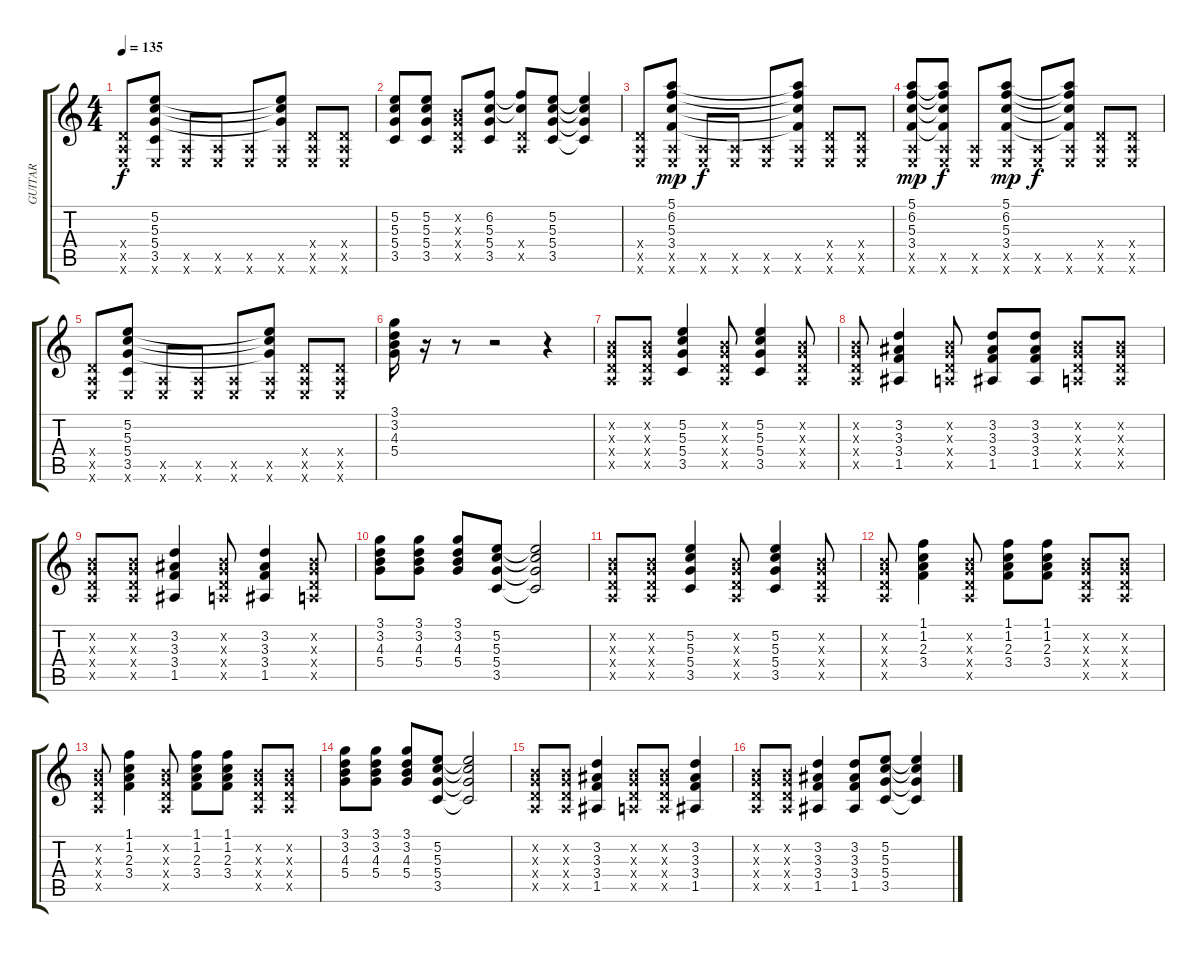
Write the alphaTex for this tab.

\track ("GUITAR" "GUITAR") {instrument overdrivenguitar}
\staff {score tabs}
\tuning (E4 B3 G3 D3 A2 E2) {hide}
\ts (4 4)
\tempo 135
\clef g2
\ks c
(0.4{x} 0.5{x} 0.6{x}).8{dy f} (5.2 5.3 5.4 3.5 0.6{x}).8 (0.5{x} 0.6{x}).8 (0.5{x} 0.6{x}).8 (0.5{x} 0.6{x}).8 (5.2{t} 5.3{t} 5.4{t} 0.5{x} 0.6{x}).8 (0.4{x} 0.5{x} 0.6{x}).8 (0.4{x} 0.5{x} 0.6{x}).8 |
(5.2 5.3 5.4 3.5).8 (5.2 5.3 5.4 3.5).8 (0.2{x} 0.3{x} 0.4{x} 0.5{x}).8 (6.2 5.3 5.4 3.5).8 (6.2{t} 5.3{t} 0.4{x} 0.5{x}).8 (5.2 5.3 5.4 3.5).8 (5.2{t} 5.3{t} 5.4{t} 3.5{t}).4 |
(0.4{x} 0.5{x} 0.6{x}).8 (5.1 6.2 5.3 3.4 0.5{x} 0.6{x}).8{dy mp} (0.5{x} 0.6{x}).8{dy f} (0.5{x} 0.6{x}).8 (0.5{x} 0.6{x}).8 (5.1{t} 6.2{t} 5.3{t} 3.4{t} 0.5{x} 0.6{x}).8 (0.4{x} 0.5{x} 0.6{x}).8 (0.4{x} 0.5{x} 0.6{x}).8 |
(5.1 6.2 5.3 3.4 0.5{x} 0.6{x}).8{dy mp} (5.1{t} 6.2{t} 5.3{t} 3.4{t} 0.5{x} 0.6{x}).8{dy f} (0.5{x} 0.6{x}).8 (5.1 6.2 5.3 3.4 0.5{x} 0.6{x}).8{dy mp} (0.5{x} 0.6{x}).8{dy f} (5.1{t} 6.2{t} 5.3{t} 3.4{t} 0.5{x} 0.6{x}).8 (0.4{x} 0.5{x} 0.6{x}).8 (0.4{x} 0.5{x} 0.6{x}).8 |
(0.4{x} 0.5{x} 0.6{x}).8 (5.2 5.3 5.4 3.5 0.6{x}).8 (0.5{x} 0.6{x}).8 (0.5{x} 0.6{x}).8 (0.5{x} 0.6{x}).8 (5.2{t} 5.3{t} 5.4{t} 0.5{x} 0.6{x}).8 (0.4{x} 0.5{x} 0.6{x}).8 (0.4{x} 0.5{x} 0.6{x}).8 |
(3.1 3.2 4.3 5.4).16 r.16 r.8 r.2 r.4 |
(0.2{x} 0.3{x} 0.4{x} 0.5{x}).8 (0.2{x} 0.3{x} 0.4{x} 0.5{x}).8 (5.2 5.3 5.4 3.5).4 (0.2{x} 0.3{x} 0.4{x} 0.5{x}).8 (5.2 5.3 5.4 3.5).4 (0.2{x} 0.3{x} 0.4{x} 0.5{x}).8 |
(0.2{x} 0.3{x} 0.4{x} 0.5{x}).8 (3.2 3.3 3.4 1.5).4 (0.2{x} 0.3{x} 0.4{x} 0.5{x}).8 (3.2 3.3 3.4 1.5).8 (3.2 3.3 3.4 1.5).8 (0.2{x} 0.3{x} 0.4{x} 0.5{x}).8 (0.2{x} 0.3{x} 0.4{x} 0.5{x}).8 |
(0.2{x} 0.3{x} 0.4{x} 0.5{x}).8 (0.2{x} 0.3{x} 0.4{x} 0.5{x}).8 (3.2 3.3 3.4 1.5).4 (0.2{x} 0.3{x} 0.4{x} 0.5{x}).8 (3.2 3.3 3.4 1.5).4 (0.2{x} 0.3{x} 0.4{x} 0.5{x}).8 |
(3.1 3.2 4.3 5.4).8 (3.1 3.2 4.3 5.4).8 (3.1 3.2 4.3 5.4).8 (5.2 5.3 5.4 3.5).8 (5.2{t} 5.3{t} 5.4{t} 3.5{t}).2 |
(0.2{x} 0.3{x} 0.4{x} 0.5{x}).8 (0.2{x} 0.3{x} 0.4{x} 0.5{x}).8 (5.2 5.3 5.4 3.5).4 (0.2{x} 0.3{x} 0.4{x} 0.5{x}).8 (5.2 5.3 5.4 3.5).4 (0.2{x} 0.3{x} 0.4{x} 0.5{x}).8 |
(0.2{x} 0.3{x} 0.4{x} 0.5{x}).8 (1.1 1.2 2.3 3.4).4 (0.2{x} 0.3{x} 0.4{x} 0.5{x}).8 (1.1 1.2 2.3 3.4).8 (1.1 1.2 2.3 3.4).8 (0.2{x} 0.3{x} 0.4{x} 0.5{x}).8 (0.2{x} 0.3{x} 0.4{x} 0.5{x}).8 |
(0.2{x} 0.3{x} 0.4{x} 0.5{x}).8 (1.1 1.2 2.3 3.4).4 (0.2{x} 0.3{x} 0.4{x} 0.5{x}).8 (1.1 1.2 2.3 3.4).8 (1.1 1.2 2.3 3.4).8 (0.2{x} 0.3{x} 0.4{x} 0.5{x}).8 (0.2{x} 0.3{x} 0.4{x} 0.5{x}).8 |
(3.1 3.2 4.3 5.4).8 (3.1 3.2 4.3 5.4).8 (3.1 3.2 4.3 5.4).8 (5.2 5.3 5.4 3.5).8 (5.2{t} 5.3{t} 5.4{t} 3.5{t}).2 |
(0.2{x} 0.3{x} 0.4{x} 0.5{x}).8 (0.2{x} 0.3{x} 0.4{x} 0.5{x}).8 (3.2 3.3 3.4 1.5).4 (0.2{x} 0.3{x} 0.4{x} 0.5{x}).8 (0.2{x} 0.3{x} 0.4{x} 0.5{x}).8 (3.2 3.3 3.4 1.5).4 |
(0.2{x} 0.3{x} 0.4{x} 0.5{x}).8 (0.2{x} 0.3{x} 0.4{x} 0.5{x}).8 (3.2 3.3 3.4 1.5).4 (3.2 3.3 3.4 1.5).8 (5.2 5.3 5.4 3.5).8 (5.2{t} 5.3{t} 5.4{t} 3.5{t}).4
